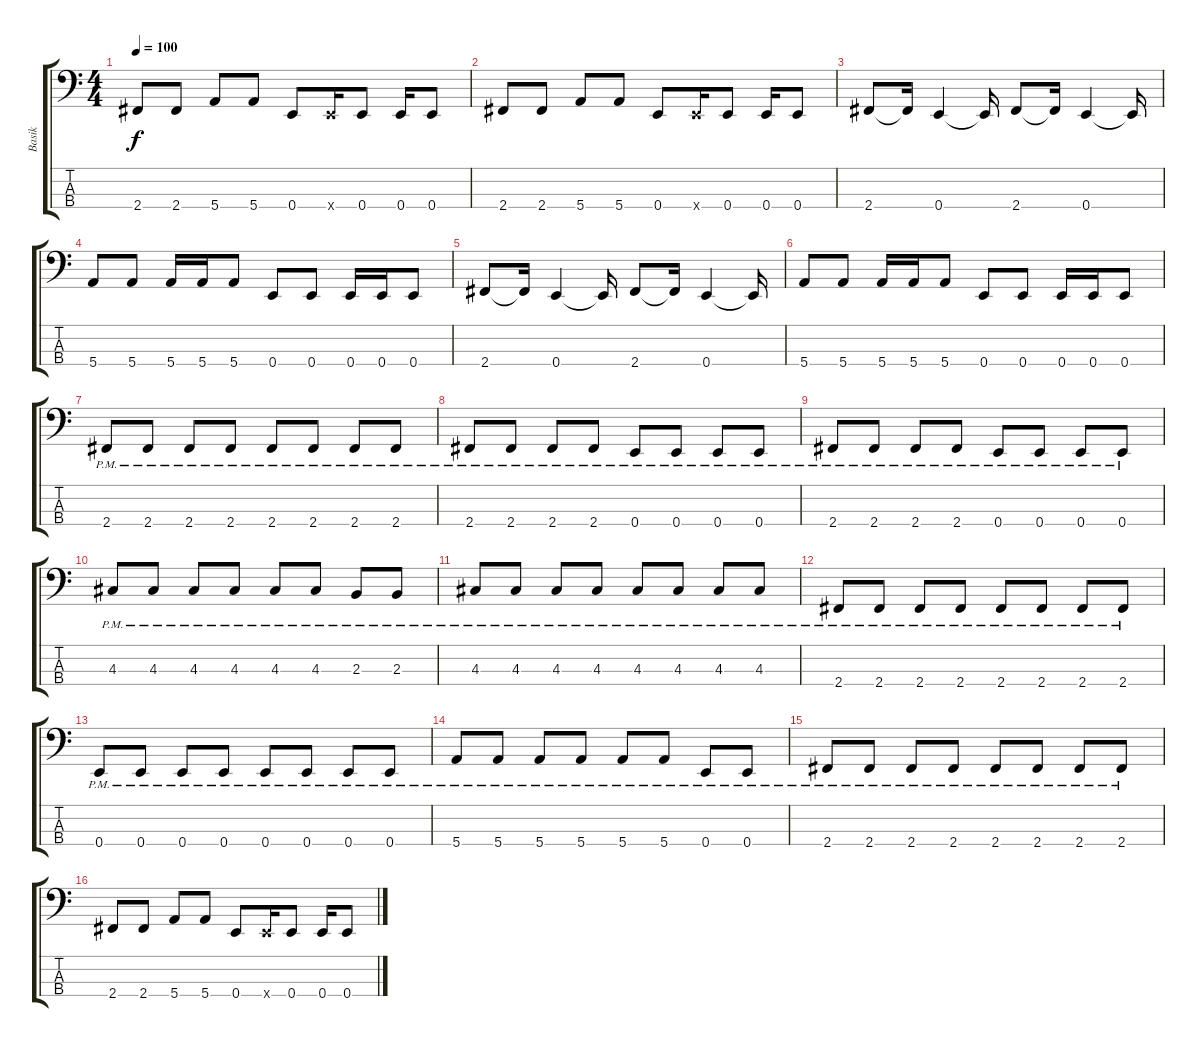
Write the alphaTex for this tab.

\track ("Basik" "Basik") {instrument electricbasspick}
\staff {score tabs}
\tuning (G2 D2 A1 E1) {hide}
\ts (4 4)
\tempo 100
\clef f4
\ks c
2.4.8{dy f} 2.4.8 5.4.8 5.4.8 0.4.8 0.4{x}.16 0.4.8 0.4.16 0.4.8 |
2.4.8 2.4.8 5.4.8 5.4.8 0.4.8 0.4{x}.16 0.4.8 0.4.16 0.4.8 |
2.4.8 2.4{t}.16 0.4.4 0.4{t}.16 2.4.8 2.4{t}.16 0.4.4 0.4{t}.16 |
5.4.8 5.4.8 5.4.16 5.4.16 5.4.8 0.4.8 0.4.8 0.4.16 0.4.16 0.4.8 |
2.4.8 2.4{t}.16 0.4.4 0.4{t}.16 2.4.8 2.4{t}.16 0.4.4 0.4{t}.16 |
5.4.8 5.4.8 5.4.16 5.4.16 5.4.8 0.4.8 0.4.8 0.4.16 0.4.16 0.4.8 |
2.4{pm}.8 2.4{pm}.8 2.4{pm}.8 2.4{pm}.8 2.4{pm}.8 2.4{pm}.8 2.4{pm}.8 2.4{pm}.8 |
2.4{pm}.8 2.4{pm}.8 2.4{pm}.8 2.4{pm}.8 0.4{pm}.8 0.4{pm}.8 0.4{pm}.8 0.4{pm}.8 |
2.4{pm}.8 2.4{pm}.8 2.4{pm}.8 2.4{pm}.8 0.4{pm}.8 0.4{pm}.8 0.4{pm}.8 0.4{pm}.8 |
4.3{pm}.8 4.3{pm}.8 4.3{pm}.8 4.3{pm}.8 4.3{pm}.8 4.3{pm}.8 2.3{pm}.8 2.3{pm}.8 |
4.3{pm}.8 4.3{pm}.8 4.3{pm}.8 4.3{pm}.8 4.3{pm}.8 4.3{pm}.8 4.3{pm}.8 4.3{pm}.8 |
2.4{pm}.8 2.4{pm}.8 2.4{pm}.8 2.4{pm}.8 2.4{pm}.8 2.4{pm}.8 2.4{pm}.8 2.4{pm}.8 |
0.4{pm}.8 0.4{pm}.8 0.4{pm}.8 0.4{pm}.8 0.4{pm}.8 0.4{pm}.8 0.4{pm}.8 0.4{pm}.8 |
5.4{pm}.8 5.4{pm}.8 5.4{pm}.8 5.4{pm}.8 5.4{pm}.8 5.4{pm}.8 0.4{pm}.8 0.4{pm}.8 |
2.4{pm}.8 2.4{pm}.8 2.4{pm}.8 2.4{pm}.8 2.4{pm}.8 2.4{pm}.8 2.4{pm}.8 2.4{pm}.8 |
2.4.8 2.4.8 5.4.8 5.4.8 0.4.8 0.4{x}.16 0.4.8 0.4.16 0.4.8
